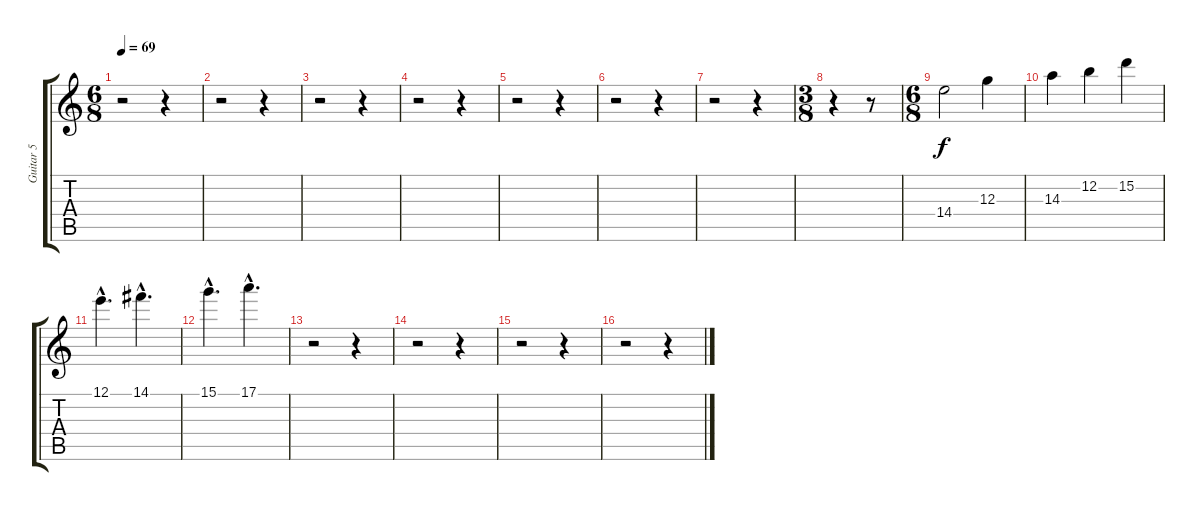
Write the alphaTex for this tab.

\track ("Guitar 5" "Guitar 5") {instrument acousticguitarsteel}
\staff {score tabs}
\tuning (E4 B3 G3 D3 A2 E2) {hide}
\ts (6 8)
\tempo 69
\clef g2
\ks c
r.2{dy f} r.4 |
r.2 r.4 |
r.2 r.4 |
r.2 r.4 |
r.2 r.4 |
r.2 r.4 |
r.2 r.4 |
\ts (3 8)
r.4 r.8 |
\ts (6 8)
14.4.2 12.3.4 |
14.3.4 12.2.4 15.2.4 |
12.1{hac}.4{d} 14.1{hac}.4{d} |
15.1{hac}.4{d} 17.1{hac}.4{d} |
r.2 r.4 |
r.2 r.4 |
r.2 r.4 |
r.2 r.4
